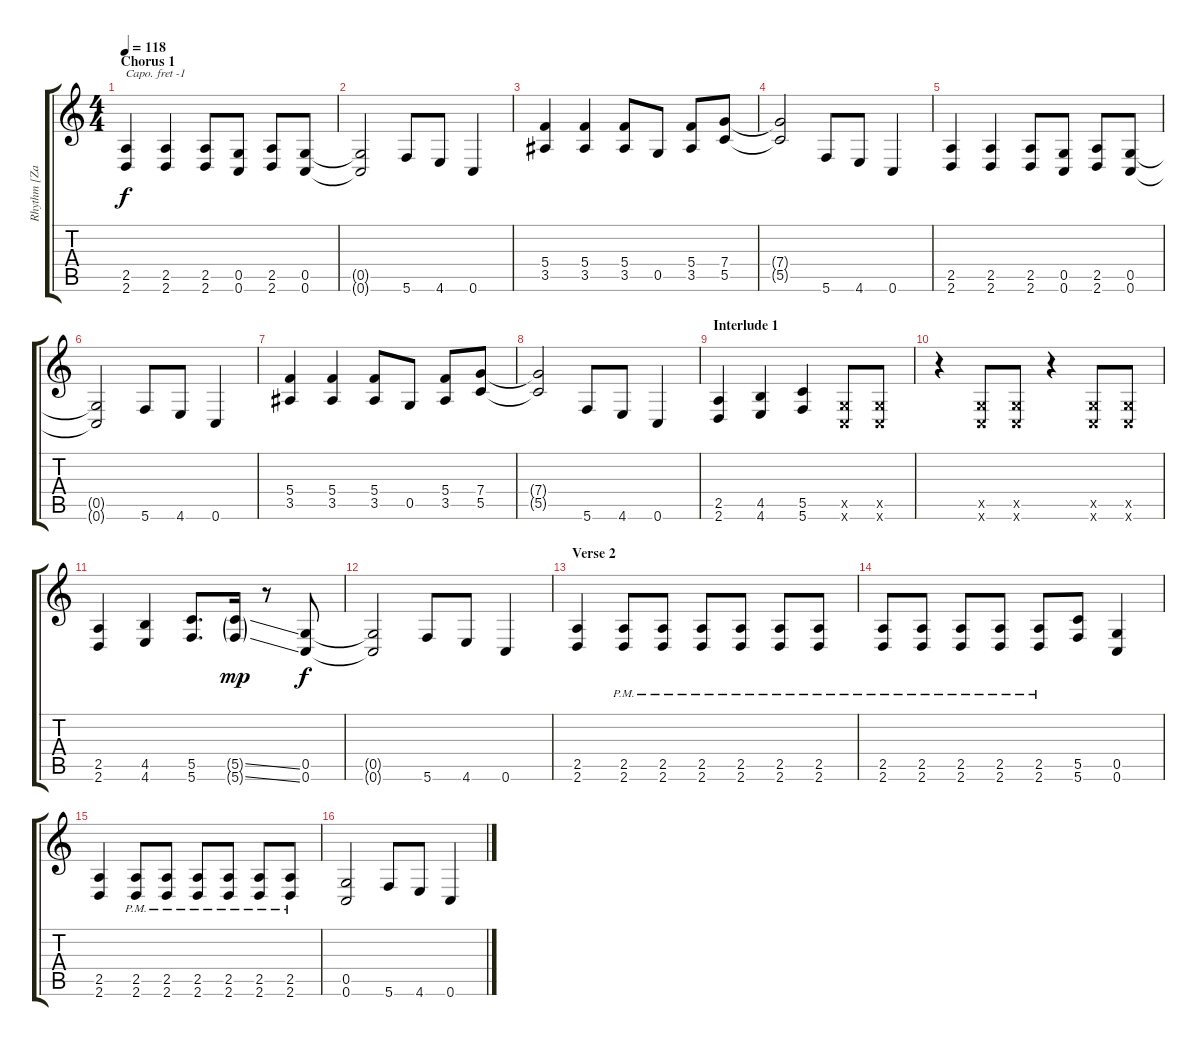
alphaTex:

\track ("Rhythm [Zacky Vengeance]" "Rhythm [Za") {instrument distortionguitar}
\staff {score tabs}
\capo -1
\tuning (Eb4 Bb3 Gb3 Db3 Ab2 Db2) {hide}
\ts (4 4)
\section ("" "Chorus 1")
\tempo 118
\clef g2
\ks c
(2.5 2.6).4{dy f} (2.5 2.6).4 (2.5 2.6).8 (0.5 0.6).8 (2.5 2.6).8 (0.5 0.6).8 |
(0.5{t} 0.6{t}).2 5.6.8 4.6.8 0.6.4 |
(5.4 3.5).4 (5.4 3.5).4 (5.4 3.5).8 0.5.8 (5.4 3.5).8 (7.4 5.5).8 |
(7.4{t} 5.5{t}).2 5.6.8 4.6.8 0.6.4 |
(2.5 2.6).4 (2.5 2.6).4 (2.5 2.6).8 (0.5 0.6).8 (2.5 2.6).8 (0.5 0.6).8 |
(0.5{t} 0.6{t}).2 5.6.8 4.6.8 0.6.4 |
(5.4 3.5).4 (5.4 3.5).4 (5.4 3.5).8 0.5.8 (5.4 3.5).8 (7.4 5.5).8 |
(7.4{t} 5.5{t}).2 5.6.8 4.6.8 0.6.4 |
\section ("" "Interlude 1")
(2.5 2.6).4 (4.5 4.6).4 (5.5 5.6).4 (0.5{x} 0.6{x}).8 (0.5{x} 0.6{x}).8 |
r.4 (0.5{x} 0.6{x}).8 (0.5{x} 0.6{x}).8 r.4 (0.5{x} 0.6{x}).8 (0.5{x} 0.6{x}).8 |
(2.5 2.6).4 (4.5 4.6).4 (5.5 5.6).8{d} (5.5{ss g} 5.6{ss g}).16{dy mp} r.8 (0.5 0.6).8{dy f} |
(0.5{t} 0.6{t}).2 5.6.8 4.6.8 0.6.4 |
\section ("" "Verse 2")
(2.5 2.6).4 (2.5{pm} 2.6{pm}).8 (2.5{pm} 2.6{pm}).8 (2.5{pm} 2.6{pm}).8 (2.5{pm} 2.6{pm}).8 (2.5{pm} 2.6{pm}).8 (2.5{pm} 2.6{pm}).8 |
(2.5{pm} 2.6{pm}).8 (2.5{pm} 2.6{pm}).8 (2.5{pm} 2.6{pm}).8 (2.5{pm} 2.6{pm}).8 (2.5{pm} 2.6{pm}).8 (5.5 5.6).8 (0.5 0.6).4 |
(2.5 2.6).4 (2.5{pm} 2.6{pm}).8 (2.5{pm} 2.6{pm}).8 (2.5{pm} 2.6{pm}).8 (2.5{pm} 2.6{pm}).8 (2.5{pm} 2.6{pm}).8 (2.5{pm} 2.6{pm}).8 |
(0.5 0.6).2 5.6.8 4.6.8 0.6.4
